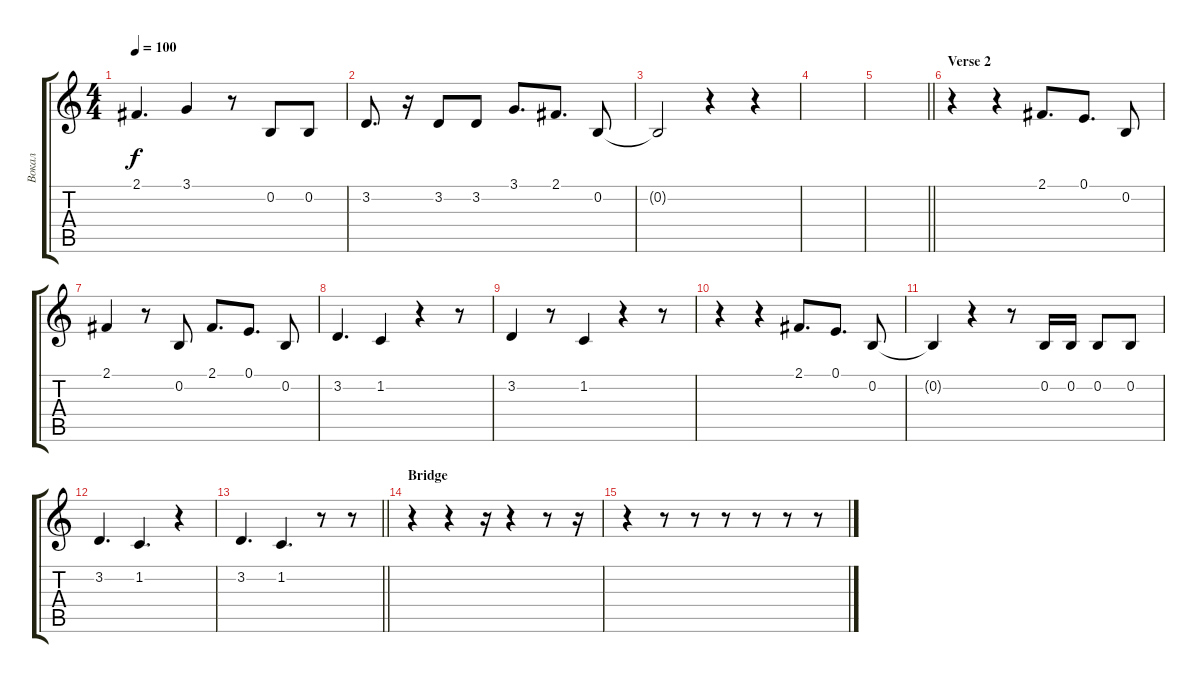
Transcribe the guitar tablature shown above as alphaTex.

\track ("Вокал" "Вокал") {instrument lead6voice}
\staff {score tabs}
\tuning (E4 B3 G3 D3 A2 E2) {hide}
\ts (4 4)
\tempo 100
\clef g2
\ks c
2.1.4{d dy f} 3.1.4 r.8 0.2.8 0.2.8 |
3.2.8{d} r.16 3.2.8 3.2.8 3.1.8{d} 2.1.8{d} 0.2.8 |
0.2{t}.2 r.4 r.4 |
|
\barLineRight lightlight
|
\section ("" "Verse 2")
r.4 r.4 2.1.8{d} 0.1.8{d} 0.2.8 |
2.1.4 r.8 0.2.8 2.1.8{d} 0.1.8{d} 0.2.8 |
3.2.4{d} 1.2.4 r.4 r.8 |
3.2.4 r.8 1.2.4 r.4 r.8 |
r.4 r.4 2.1.8{d} 0.1.8{d} 0.2.8 |
0.2{t}.4 r.4 r.8 0.2.16 0.2.16 0.2.8 0.2.8 |
3.2.4{d} 1.2.4{d} r.4 |
\barLineRight lightlight
3.2.4{d} 1.2.4{d} r.8 r.8 |
\section ("" "Bridge")
r.4 r.4 r.16 r.4 r.8 r.16 |
r.4 r.8 r.8 r.8 r.8 r.8 r.8
